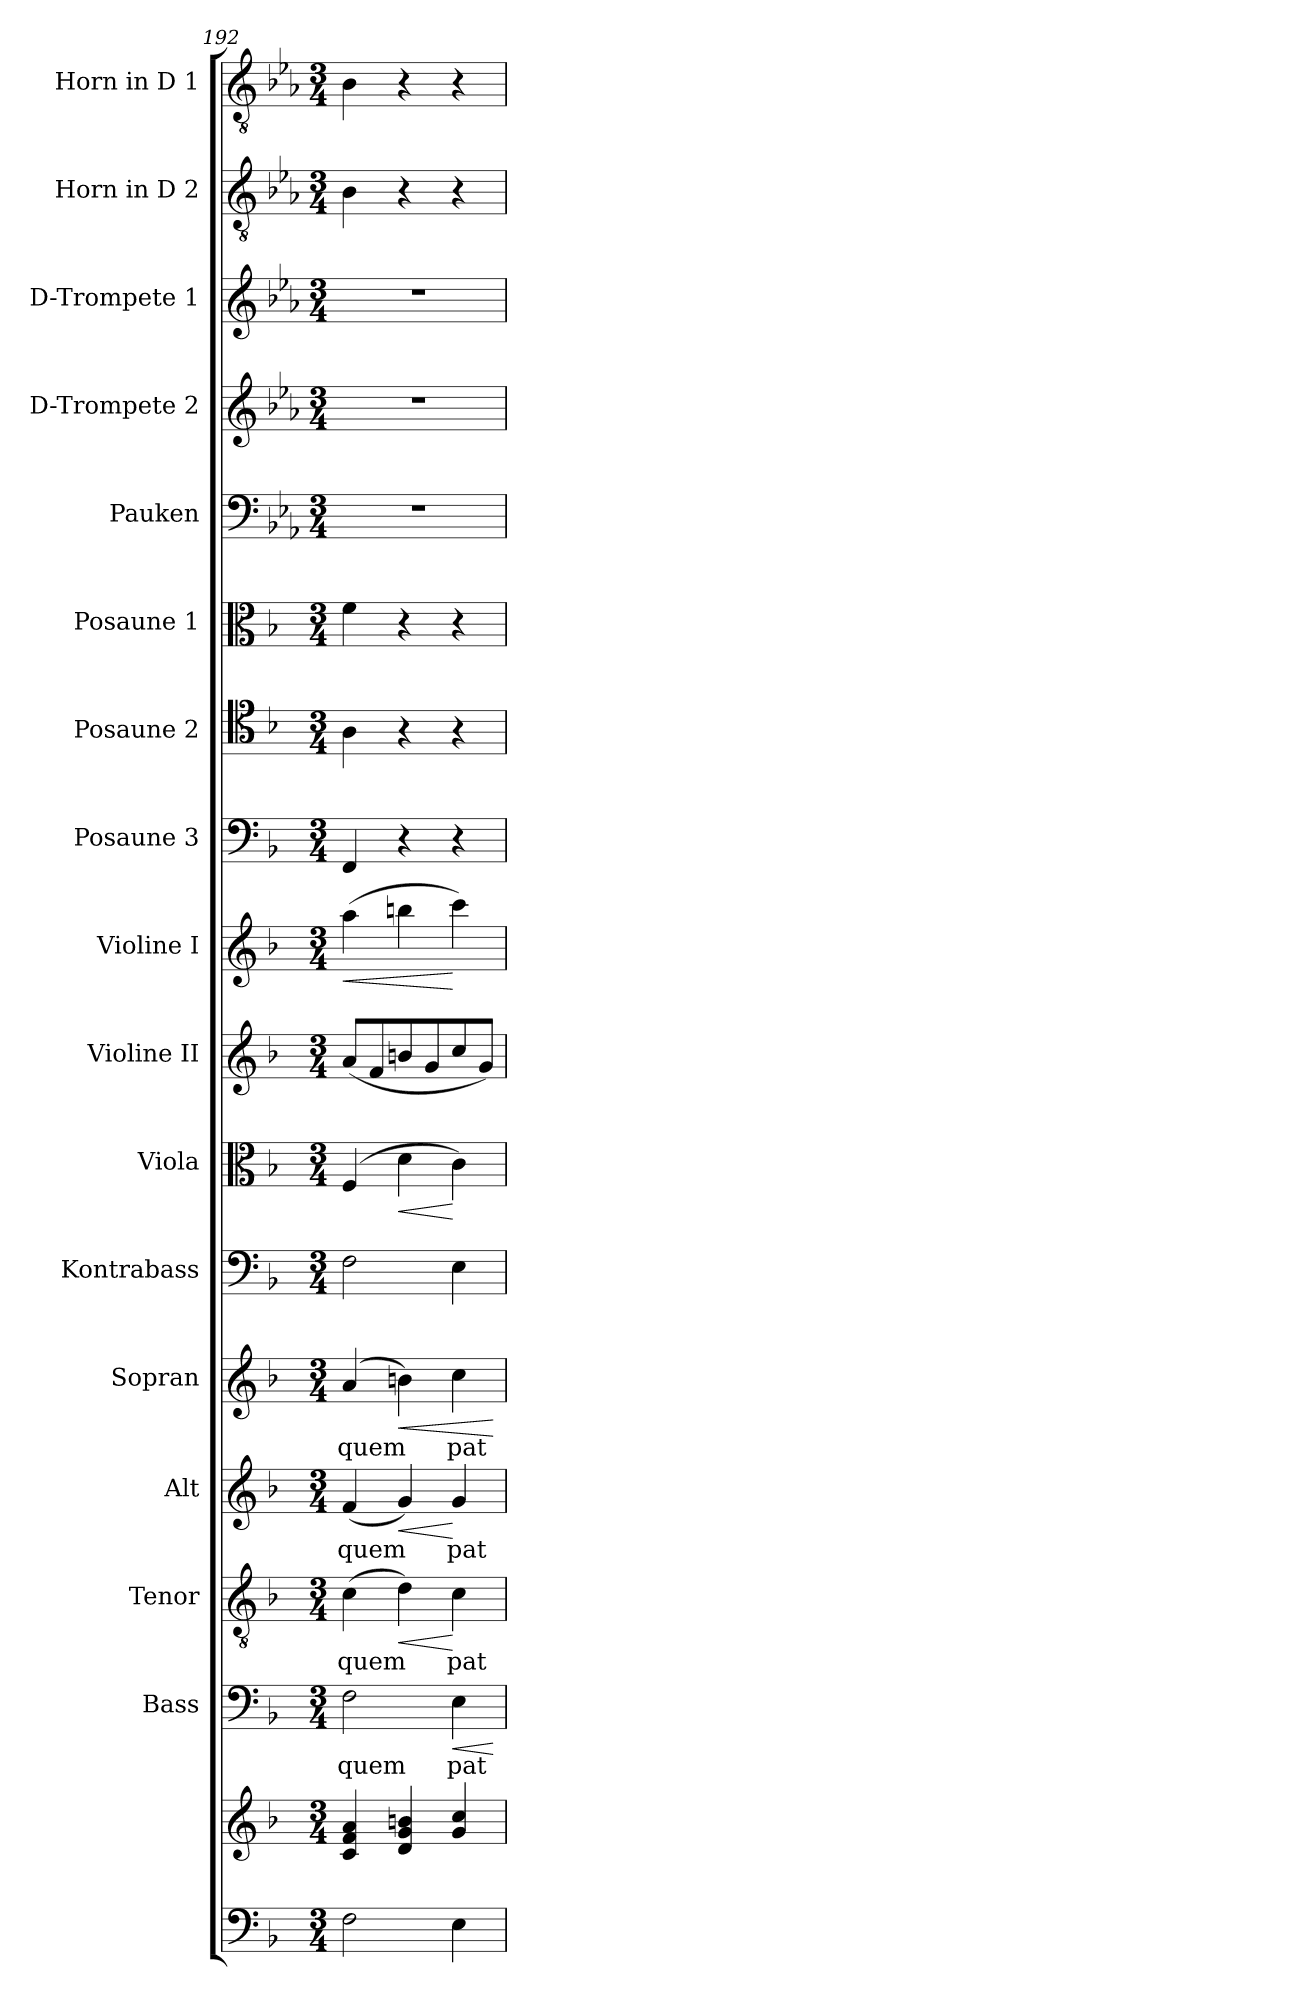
**kern	**kern	**kern	**text	**dynam	**kern	**text	**dynam	**kern	**text	**dynam	**kern	**text	**dynam	**kern	**kern	**dynam	**kern	**kern	**dynam	**kern	**kern	**kern	**kern	**kern	**kern	**kern	**kern
*part17	*part17	*part16	*part16	*part16	*part15	*part15	*part15	*part14	*part14	*part14	*part13	*part13	*part13	*part12	*part11	*part11	*part10	*part9	*part9	*part8	*part7	*part6	*part5	*part4	*part3	*part2	*part1
*staff18	*staff17	*staff16	*staff16	*staff16	*staff15	*staff15	*staff15	*staff14	*staff14	*staff14	*staff13	*staff13	*staff13	*staff12	*staff11	*staff11	*staff10	*staff9	*staff9	*staff8	*staff7	*staff6	*staff5	*staff4	*staff3	*staff2	*staff1
*	*	*I"Bass	*	*	*I"Tenor	*	*	*I"Alt	*	*	*I"Sopran	*	*	*I"Kontrabass	*I"Viola	*	*I"Violine II	*I"Violine I	*	*I"Posaune 3	*I"Posaune 2	*I"Posaune 1	*I"Pauken	*I"D-Trompete 2	*I"D-Trompete 1	*I"Horn in D 2	*I"Horn in D 1
*	*	*I'B.	*	*	*I'T.	*	*	*I'A.	*	*	*I'S.	*	*	*I'Kb.	*I'Vla.	*	*I'Vl. II	*I'Vl. I	*	*I'Pos. 3	*I'Pos. 2	*I'Pos. 1	*I'Pk.	*I'D Trp. 2	*I'D Trp. 1	*I'Hrn. 2	*I'Hrn. 1
*clefF4	*clefG2	*clefF4	*	*	*clefGv2	*	*	*clefG2	*	*	*clefG2	*	*	*clefF4	*clefC3	*	*clefG2	*clefG2	*	*clefF4	*clefC4	*clefC3	*clefF4	*clefG2	*clefG2	*clefGv2	*clefGv2
*	*	*	*	*	*	*	*	*	*	*	*	*	*	*ITrd7c12	*	*	*	*	*	*	*	*	*ITrd-1c-2	*ITrd-1c-2	*ITrd-1c-2	*ITrd-1c-2	*ITrd-1c-2
*k[b-]	*k[b-]	*k[b-]	*	*	*k[b-]	*	*	*k[b-]	*	*	*k[b-]	*	*	*k[b-]	*k[b-]	*	*k[b-]	*k[b-]	*	*k[b-]	*k[b-]	*k[b-]	*k[b-]	*k[b-]	*k[b-]	*k[b-]	*k[b-]
*F:	*F:	*F:	*	*	*F:	*	*	*F:	*	*	*F:	*	*	*F:	*F:	*	*F:	*F:	*	*F:	*F:	*F:	*F:	*F:	*F:	*F:	*F:
*M3/4	*M3/4	*M3/4	*	*	*M3/4	*	*	*M3/4	*	*	*M3/4	*	*	*M3/4	*M3/4	*	*M3/4	*M3/4	*	*M3/4	*M3/4	*M3/4	*M3/4	*M3/4	*M3/4	*M3/4	*M3/4
=192	=192	=192	=192	=192	=192	=192	=192	=192	=192	=192	=192	=192	=192	=192	=192	=192	=192	=192	=192	=192	=192	=192	=192	=192	=192	=192	=192
!	!	!	!LO:LY:b	!	!	!LO:LY:b	!	!	!LO:LY:b	!	!	!LO:LY:b	!	!	!	!	!	!	!LO:HP:b	!	!	!	!	!	!	!	!
2F\	4c/ 4f/ 4a/	2F\	quem	.	(>4c\	quem	.	(<4f/	quem	.	(4a/	quem	.	2FF\	(4F/	.	(<8a/L	(>4aa\	<	4FF/	4A\	4f\	2.r	2.r	2.r	4c\	4c\
.	.	.	.	.	.	.	.	.	.	.	.	.	.	.	.	.	8f/	.	.	.	.	.	.	.	.	.	.
!	!	!	!	!	!	!	!LO:HP:b	!	!	!LO:HP:b	!	!	!LO:HP:b	!	!	!LO:HP:b	!	!	!	!	!	!	!	!	!	!	!
.	4d/ 4g/ 4bn/	.	.	.	4d\)	.	<	4g/)	.	<	4bn\)	.	<	.	4d\	<	8bn/	4bbn\	.	4r	4r	4r	.	.	.	4r	4r
.	.	.	.	.	.	.	.	.	.	.	.	.	.	.	.	.	8g/	.	.	.	.	.	.	.	.	.	.
!	!	!	!LO:LY:b	!LO:HP:b	!	!LO:LY:b	!	!	!LO:LY:b	!	!	!LO:LY:b	!	!	!	!	!	!	!	!	!	!	!	!	!	!	!
4E\	4g/ 4cc/	4E\	pat-	<	4c\	pat-	[	4g/	pat-	[	4cc\	pat-	.	4EE\	4c\)	[	8cc/	4ccc\)	[	4r	4r	4r	.	.	.	4r	4r
.	.	.	.	.	.	.	.	.	.	.	.	.	.	.	.	.	8g/J)	.	.	.	.	.	.	.	.	.	.
.	.	.	.	[	.	.	.	.	.	.	.	.	[	.	.	.	.	.	.	.	.	.	.	.	.	.	.
=	=	=	=	=	=	=	=	=	=	=	=	=	=	=	=	=	=	=	=	=	=	=	=	=	=	=	=
*-	*-	*-	*-	*-	*-	*-	*-	*-	*-	*-	*-	*-	*-	*-	*-	*-	*-	*-	*-	*-	*-	*-	*-	*-	*-	*-	*-
